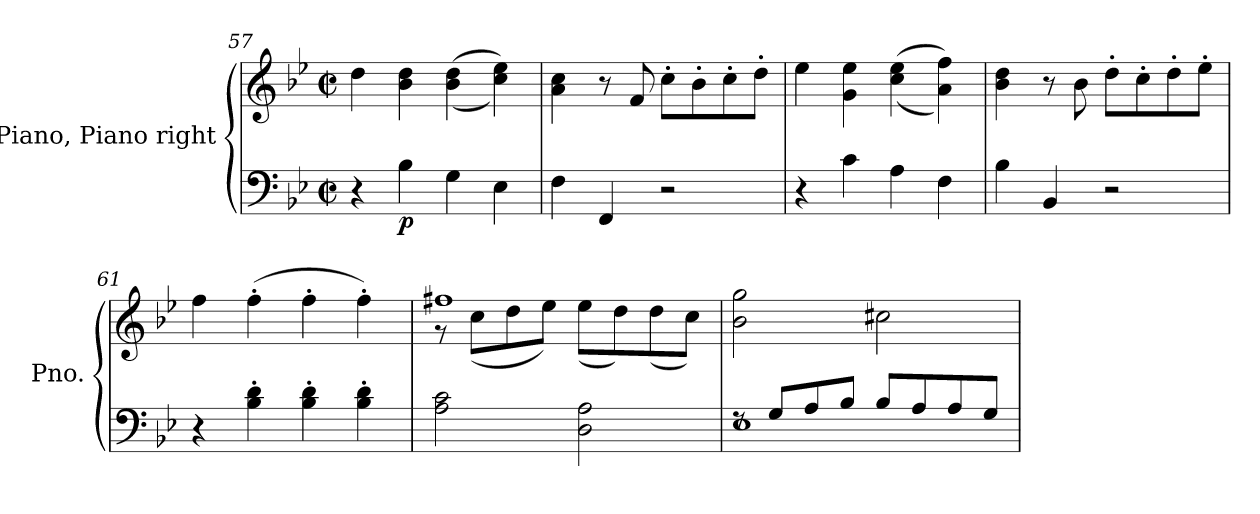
**kern	**kern	**dynam
*part1	*part1	*part1
*staff2	*staff1	*staff1/2
*I"Piano, Piano right	*	*
*I'Pno.	*	*
*clefF4	*clefG2	*
*k[b-e-]	*k[b-e-]	*
*M2/2	*M2/2	*
*met(c|)	*met(c|)	*
=57	=57	=57
4r	4dd\	.
!	!	!LO:DY:b=2
4B-\	4b-\ 4dd\	p
4G\	(>(>4b-\ 4dd\	.
4E-\	4cc\ 4ee-\))	.
=58	=58	=58
4F\	4a\ 4cc\	.
4FF/	8r	.
.	8f/	.
2r	8cc'\L	.
.	8b-'\	.
.	8cc'\	.
.	8dd'\J	.
=59	=59	=59
4r	4ee-\	.
4c\	4g\ 4ee-\	.
4A\	(<(>4cc\ 4ee-\	.
4F\	4a\ 4ff\))	.
=60	=60	=60
4B-\	4b-\ 4dd\	.
4BB-/	8r	.
.	8b-\	.
2r	8dd'\L	.
.	8cc'\	.
.	8dd'\	.
.	8ee-'\J	.
=61	=61	=61
4r	4ff\	.
4B-\' 4d\'	(>4ff'\	.
4B-\' 4d\'	4ff'\	.
4B-\' 4d\'	4ff'\)	.
=62	=62	=62
*	*^	*
2A\ 2c\	1ff#X	8r	.
.	.	(<8cc\L	.
.	.	8dd\	.
.	.	8ee-\J)	.
2D\ 2A\	.	(<8ee-\L	.
.	.	8dd\)	.
.	.	(<8dd\	.
.	.	8cc\J)	.
*	*v	*v	*
=63	=63	=63
*^	*	*
8rF	1E-	2b-\ 2gg\	.
8G/L	.	.	.
8A/	.	.	.
8B-/J	.	.	.
8B-/L	.	2cc#X\	.
8A/	.	.	.
8A/	.	.	.
8G/J	.	.	.
*v	*v	*	*
=	=	=
*-	*-	*-
